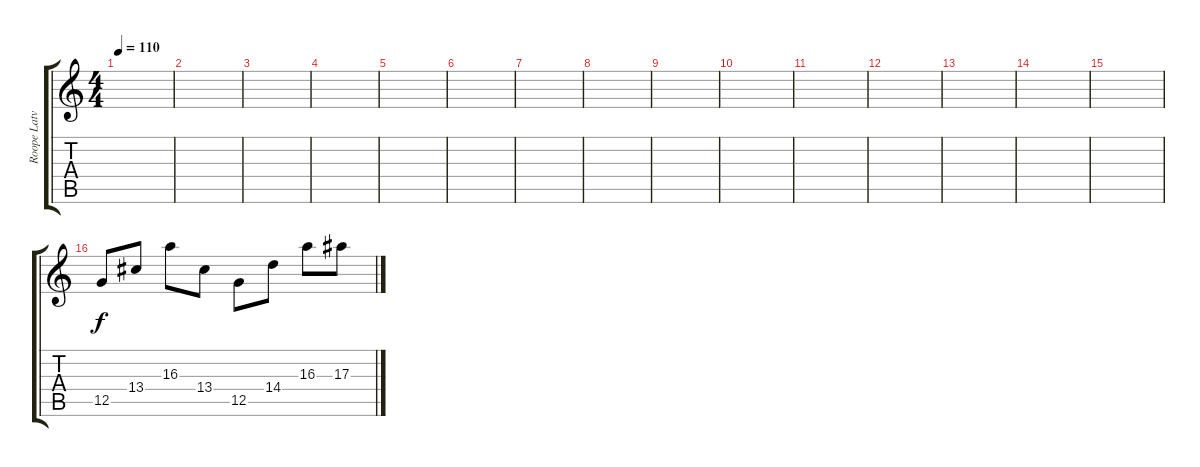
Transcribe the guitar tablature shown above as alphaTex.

\track ("Roope Latvala - Lead Guitar" "Roope Latv") {instrument distortionguitar}
\staff {score tabs}
\tuning (D4 A3 F3 C3 G2 C2) {hide}
\ts (4 4)
\tempo 110
\clef g2
\ks c
|
|
|
|
|
|
|
|
|
|
|
|
|
|
|
12.5.8 13.4.8 16.3.8 13.4.8 12.5.8 14.4.8 16.3.8 17.3.8
